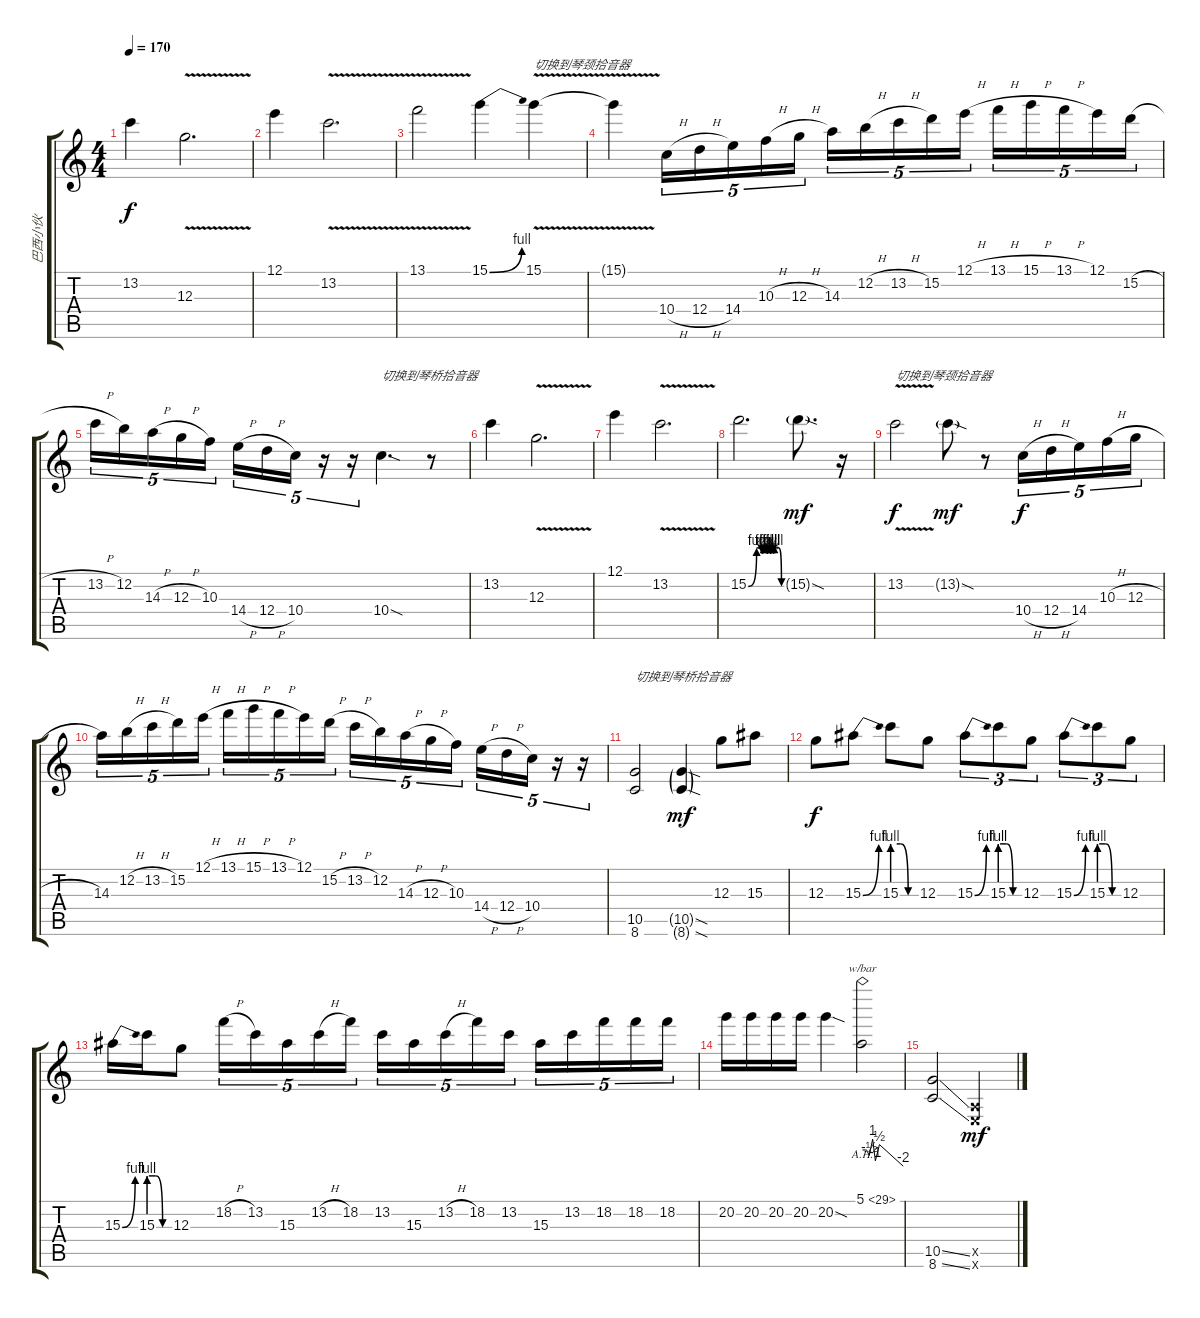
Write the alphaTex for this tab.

\track ("巴西小伙" "巴西小伙") {instrument overdrivenguitar}
\staff {score tabs}
\tuning (E4 B3 G3 D3 A2 E2) {hide}
\ts (4 4)
\tempo 170
\clef g2
\ks c
13.2.4{dy f} 12.3{v}.2{d} |
12.1.4 13.2{v}.2{d} |
13.1{v}.2 15.1{be (bend 0 0 60 4)}.4 15.1{v}.4{txt "切换到琴颈拾音器"} |
15.1{t}.4 10.4{h}.16{tu (5 4)} 12.4{h}.16{tu (5 4)} 14.4.16{tu (5 4)} 10.3{h}.16{tu (5 4)} 12.3{h}.16{tu (5 4)} 14.3.16{tu (5 4)} 12.2{h}.16{tu (5 4)} 13.2{h}.16{tu (5 4)} 15.2.16{tu (5 4)} 12.1{h}.16{tu (5 4)} 13.1{h}.16{tu (5 4)} 15.1{h}.16{tu (5 4)} 13.1{h}.16{tu (5 4)} 12.1.16{tu (5 4)} 15.2{h}.16{tu (5 4)} |
13.2{h}.16{tu (5 4)} 12.2.16{tu (5 4)} 14.3{h}.16{tu (5 4)} 12.3{h}.16{tu (5 4)} 10.3.16{tu (5 4)} 14.4{h}.16{tu (5 4)} 12.4{h}.16{tu (5 4)} 10.4.16{tu (5 4)} r.16{tu (5 4)} r.16{tu (5 4)} 10.4{sod}.4{d txt "切换到琴桥拾音器"} r.8 |
13.2.4 12.3{v}.2{d} |
12.1.4 13.2{v}.2{d} |
15.2{be (custom 0 0 15 4 21 4 24 3 28 4 33 3 36 4 39 3 42 4 45 3 47 4 55 4 60 0)}.2{d} 15.2{sod g}.8{d dy mf} r.16 |
13.2{v}.2{txt "切换到琴颈拾音器" dy f} 13.2{sod g}.8{dy mf} r.8 10.4{h}.16{tu (5 4) dy f} 12.4{h}.16{tu (5 4)} 14.4.16{tu (5 4)} 10.3{h}.16{tu (5 4)} 12.3{h}.16{tu (5 4)} |
14.3.16{tu (5 4)} 12.2{h}.16{tu (5 4)} 13.2{h}.16{tu (5 4)} 15.2.16{tu (5 4)} 12.1{h}.16{tu (5 4)} 13.1{h}.16{tu (5 4)} 15.1{h}.16{tu (5 4)} 13.1{h}.16{tu (5 4)} 12.1.16{tu (5 4)} 15.2{h}.16{tu (5 4)} 13.2{h}.16{tu (5 4)} 12.2.16{tu (5 4)} 14.3{h}.16{tu (5 4)} 12.3{h}.16{tu (5 4)} 10.3.16{tu (5 4)} 14.4{h}.16{tu (5 4)} 12.4{h}.16{tu (5 4)} 10.4.16{tu (5 4)} r.16{tu (5 4)} r.16{tu (5 4)} |
(10.5 8.6).2{txt "切换到琴桥拾音器"} (10.5{sod g} 8.6{sod g}).4{dy mf} 12.3.8 15.3.8 |
12.3.8{dy f} 15.3{be (bend 0 0 60 4)}.8 15.3{be (custom 0 4 20 4 40 0 60 0)}.8 12.3.8 15.3{be (bend 0 0 60 4)}.8{tu (3 2)} 15.3{be (custom 0 4 20 4 40 0 60 0)}.8{tu (3 2)} 12.3.8{tu (3 2)} 15.3{be (bend 0 0 60 4)}.8{tu (3 2)} 15.3{be (custom 0 4 20 4 40 0 60 0)}.8{tu (3 2)} 12.3.8{tu (3 2)} |
15.3{be (bend 0 0 60 4)}.16 15.3{be (custom 0 4 20 4 40 0 60 0)}.16 12.3.8 18.2{h}.16{tu (5 4)} 13.2.16{tu (5 4)} 15.3.16{tu (5 4)} 13.2{h}.16{tu (5 4)} 18.2.16{tu (5 4)} 13.2.16{tu (5 4)} 15.3.16{tu (5 4)} 13.2{h}.16{tu (5 4)} 18.2.16{tu (5 4)} 13.2.16{tu (5 4)} 15.3.16{tu (5 4)} 13.2.16{tu (5 4)} 18.2.16{tu (5 4)} 18.2.16{tu (5 4)} 18.2.16{tu (5 4)} |
20.2.16 20.2.16{txt ""} 20.2.16 20.2.16 20.2{sod}.4 5.1{ah 24}.2{tbe (custom default 0 0 6 0 10 -2 15 4 19 -4 25 2 60 -8)} |
(10.5{ss} 8.6{ss}).2 (0.5{x} 0.6{x}).2{dy mf}
